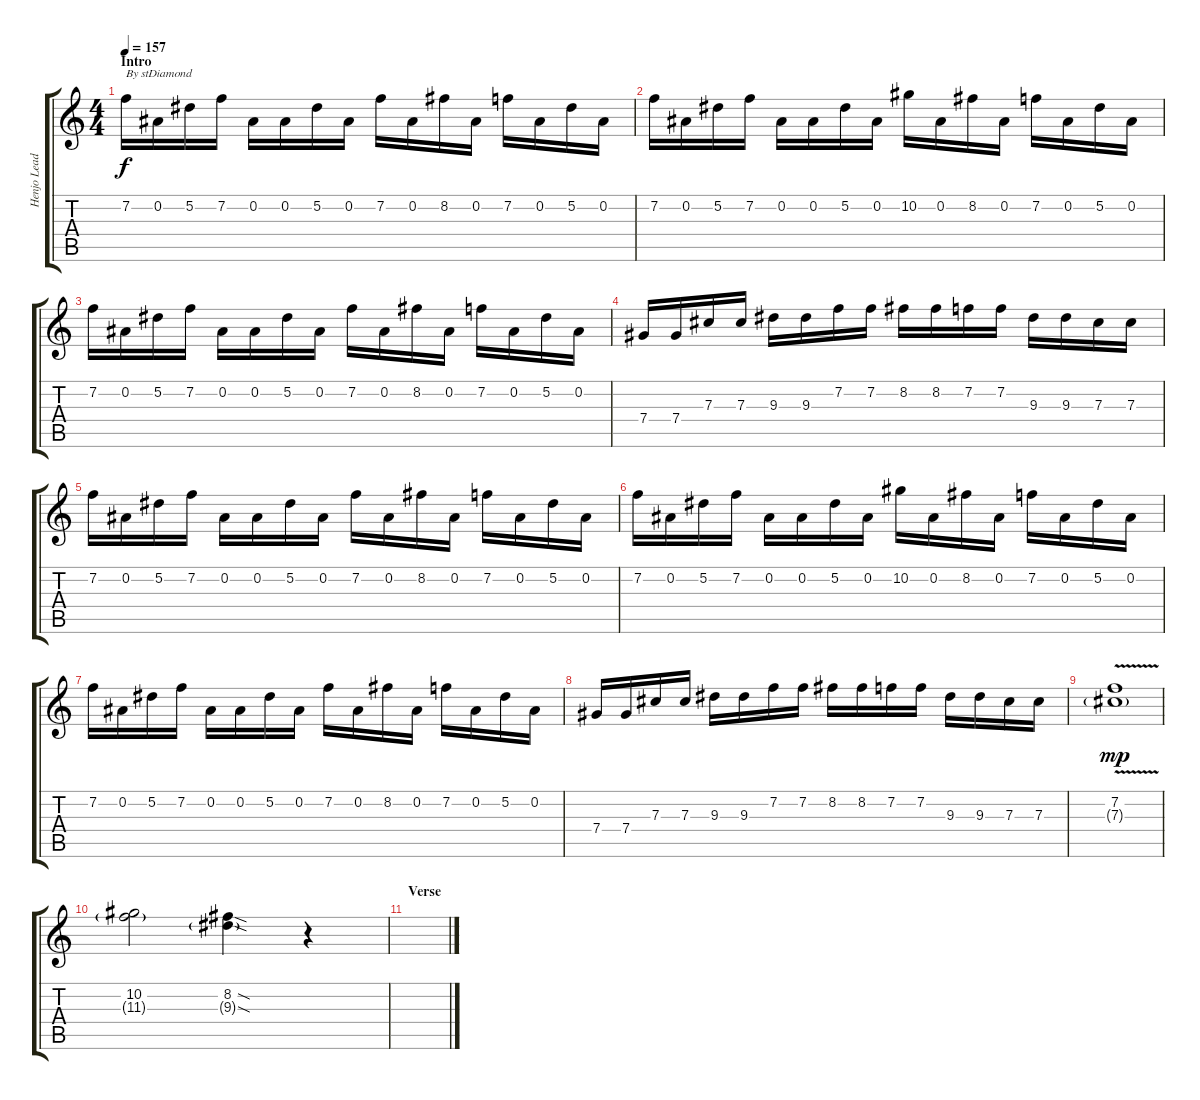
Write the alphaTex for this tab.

\track ("Henjo Lead" "Henjo Lead") {instrument distortionguitar}
\staff {score tabs}
\tuning (Eb4 Bb3 Gb3 Db3 Ab2 Eb2) {hide}
\ts (4 4)
\section ("" "Intro")
\tempo 157
\clef g2
\ks c
7.2.16{txt "By stDiamond" dy f instrument distortionguitar} 0.2.16 5.2.16 7.2.16 0.2.16 0.2.16 5.2.16 0.2.16 7.2.16 0.2.16 8.2.16 0.2.16 7.2.16 0.2.16 5.2.16 0.2.16 |
7.2.16 0.2.16 5.2.16 7.2.16 0.2.16 0.2.16 5.2.16 0.2.16 10.2.16 0.2.16 8.2.16 0.2.16 7.2.16 0.2.16 5.2.16 0.2.16 |
7.2.16 0.2.16 5.2.16 7.2.16 0.2.16 0.2.16 5.2.16 0.2.16 7.2.16 0.2.16 8.2.16 0.2.16 7.2.16 0.2.16 5.2.16 0.2.16 |
7.4.16 7.4.16 7.3.16 7.3.16 9.3.16 9.3.16 7.2.16 7.2.16 8.2.16 8.2.16 7.2.16 7.2.16 9.3.16 9.3.16 7.3.16 7.3.16 |
7.2.16 0.2.16 5.2.16 7.2.16 0.2.16 0.2.16 5.2.16 0.2.16 7.2.16 0.2.16 8.2.16 0.2.16 7.2.16 0.2.16 5.2.16 0.2.16 |
7.2.16 0.2.16 5.2.16 7.2.16 0.2.16 0.2.16 5.2.16 0.2.16 10.2.16 0.2.16 8.2.16 0.2.16 7.2.16 0.2.16 5.2.16 0.2.16 |
7.2.16 0.2.16 5.2.16 7.2.16 0.2.16 0.2.16 5.2.16 0.2.16 7.2.16 0.2.16 8.2.16 0.2.16 7.2.16 0.2.16 5.2.16 0.2.16 |
7.4.16 7.4.16 7.3.16 7.3.16 9.3.16 9.3.16 7.2.16 7.2.16 8.2.16 8.2.16 7.2.16 7.2.16 9.3.16 9.3.16 7.3.16 7.3.16 |
(7.2 7.3{v g}).1{dy mp} |
(10.2 11.3{g}).2 (8.2{sod} 9.3{sod g}).4 r.4 |
\section ("" "Verse")
